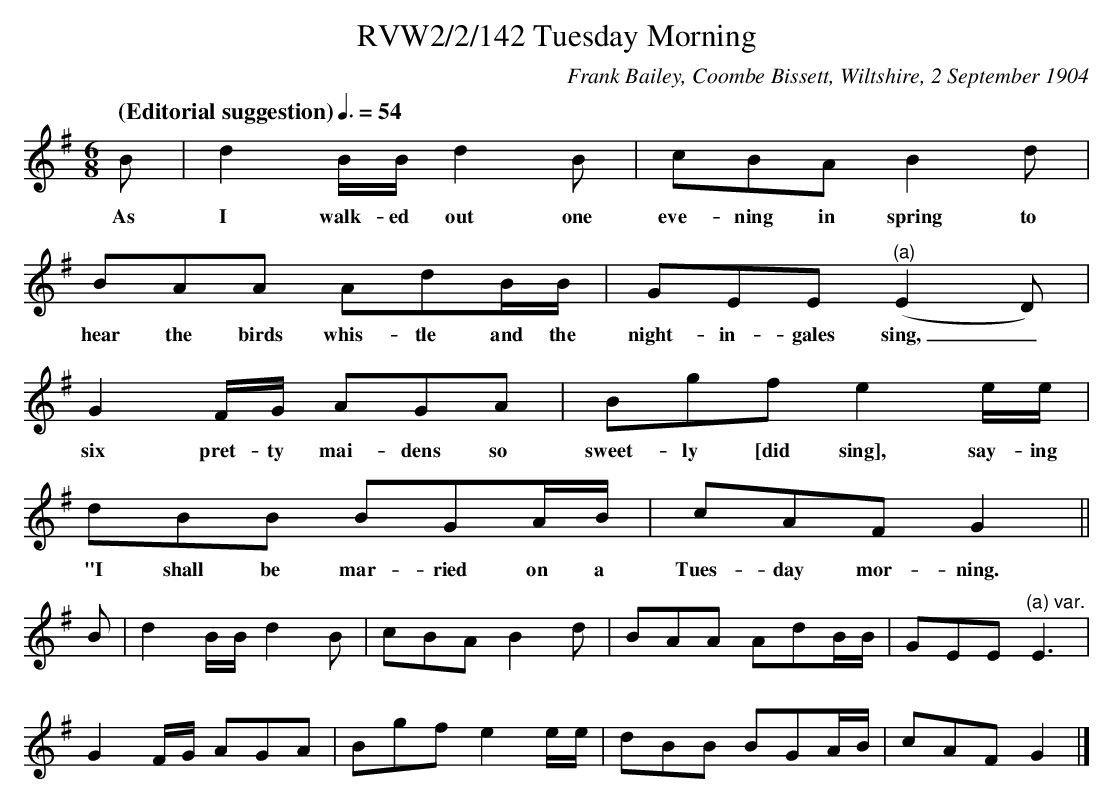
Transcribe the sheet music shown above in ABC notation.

X:1
T:RVW2/2/142 Tuesday Morning
C:Frank Bailey, Coombe Bissett, Wiltshire, 2 September 1904
L:1/8
Q: "(Editorial suggestion)" 3/8=54
M:6/8
K:G
B | d2 B/2B/2 d2 B | cBA B2 d | BAA AdB/2B/2 | GEE "^(a)"(E2D) |
w: As I walk-ed out one eve-ning in spring to hear the birds whis-tle and the night-in-gales sing,_
G2 F/2G/2 AGA | Bgf e2 e/2e/2 | dBB BGA/2B/2 | cAF G2 ||
w: six pret-ty mai-dens so sweet-ly [did sing], say-ing "I shall be mar-ried on a Tues-day mor-ning.
B | d2 B/2B/2 d2 B | cBA B2 d | BAA AdB/2B/2 | GEE "^(a) var."E3 |
G2 F/2G/2 AGA | Bgf e2 e/2e/2 | dBB BGA/2B/2 | cAF G2 |]
